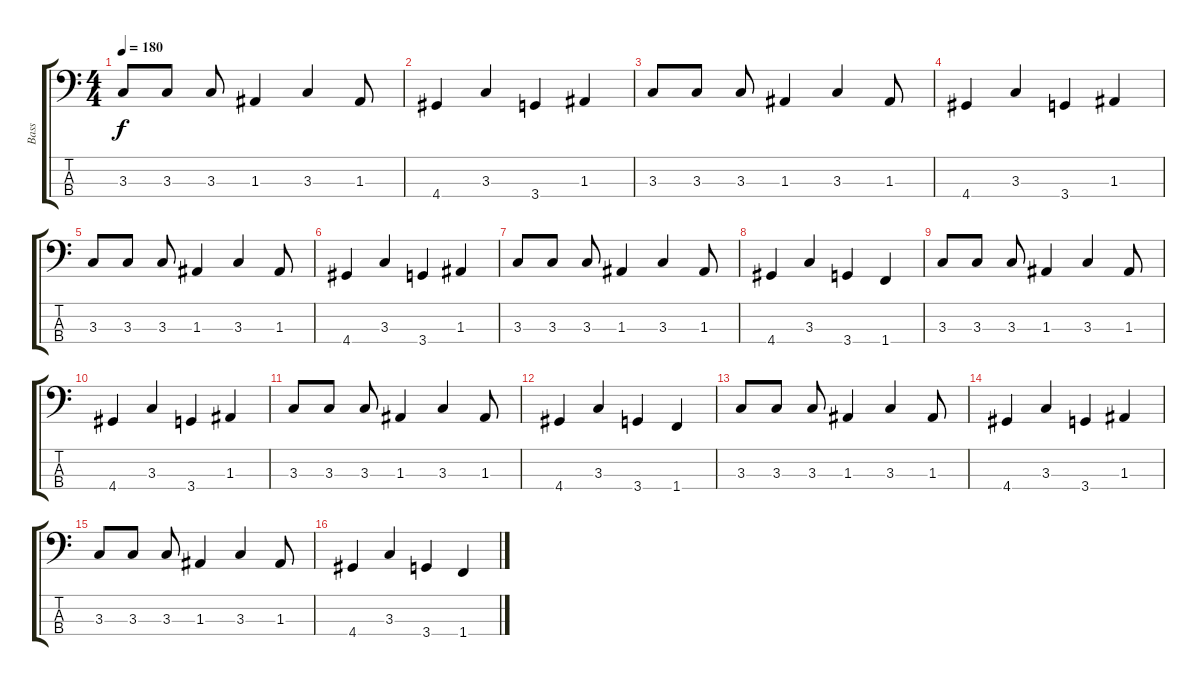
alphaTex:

\track ("Bass" "Bass") {instrument electricbassfinger}
\staff {score tabs}
\tuning (G2 D2 A1 E1) {hide}
\ts (4 4)
\tempo 180
\clef f4
\ks c
3.3.8{dy f} 3.3.8 3.3.8 1.3.4 3.3.4 1.3.8 |
4.4.4 3.3.4 3.4.4 1.3.4 |
3.3.8 3.3.8 3.3.8 1.3.4 3.3.4 1.3.8 |
4.4.4 3.3.4 3.4.4 1.3.4 |
3.3.8 3.3.8 3.3.8 1.3.4 3.3.4 1.3.8 |
4.4.4 3.3.4 3.4.4 1.3.4 |
3.3.8 3.3.8 3.3.8 1.3.4 3.3.4 1.3.8 |
4.4.4 3.3.4 3.4.4 1.4.4 |
3.3.8 3.3.8 3.3.8 1.3.4 3.3.4 1.3.8 |
4.4.4 3.3.4 3.4.4 1.3.4 |
3.3.8 3.3.8 3.3.8 1.3.4 3.3.4 1.3.8 |
4.4.4 3.3.4 3.4.4 1.4.4 |
3.3.8 3.3.8 3.3.8 1.3.4 3.3.4 1.3.8 |
4.4.4 3.3.4 3.4.4 1.3.4 |
3.3.8 3.3.8 3.3.8 1.3.4 3.3.4 1.3.8 |
4.4.4 3.3.4 3.4.4 1.4.4
